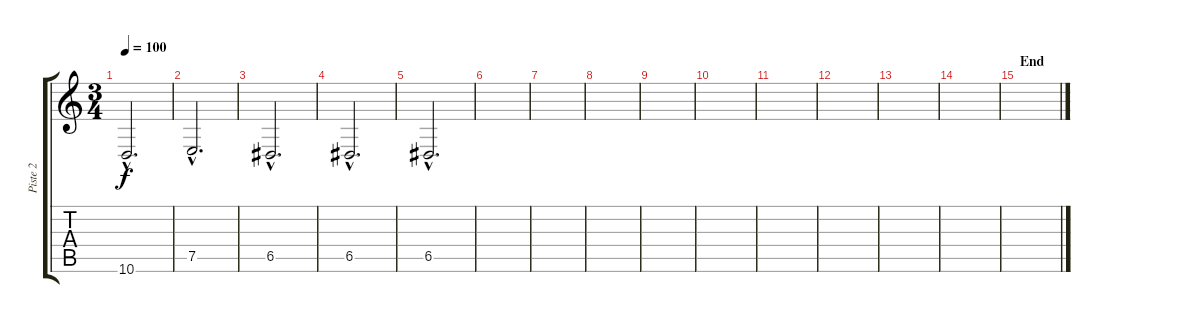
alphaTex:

\track ("Piste 2" "Piste 2") {instrument tremolostrings}
\staff {score tabs}
\tuning (E4 B3 G3 D3 A2 E2) {hide}
\ts (3 4)
\tempo 100
\clef g2
\ks c
10.6{hac}.2{d dy f} |
7.5{hac}.2{d} |
6.5{hac}.2{d} |
6.5{hac}.2{d} |
6.5{hac}.2{d} |
|
|
|
|
|
|
|
|
|
\section ("" "End")
